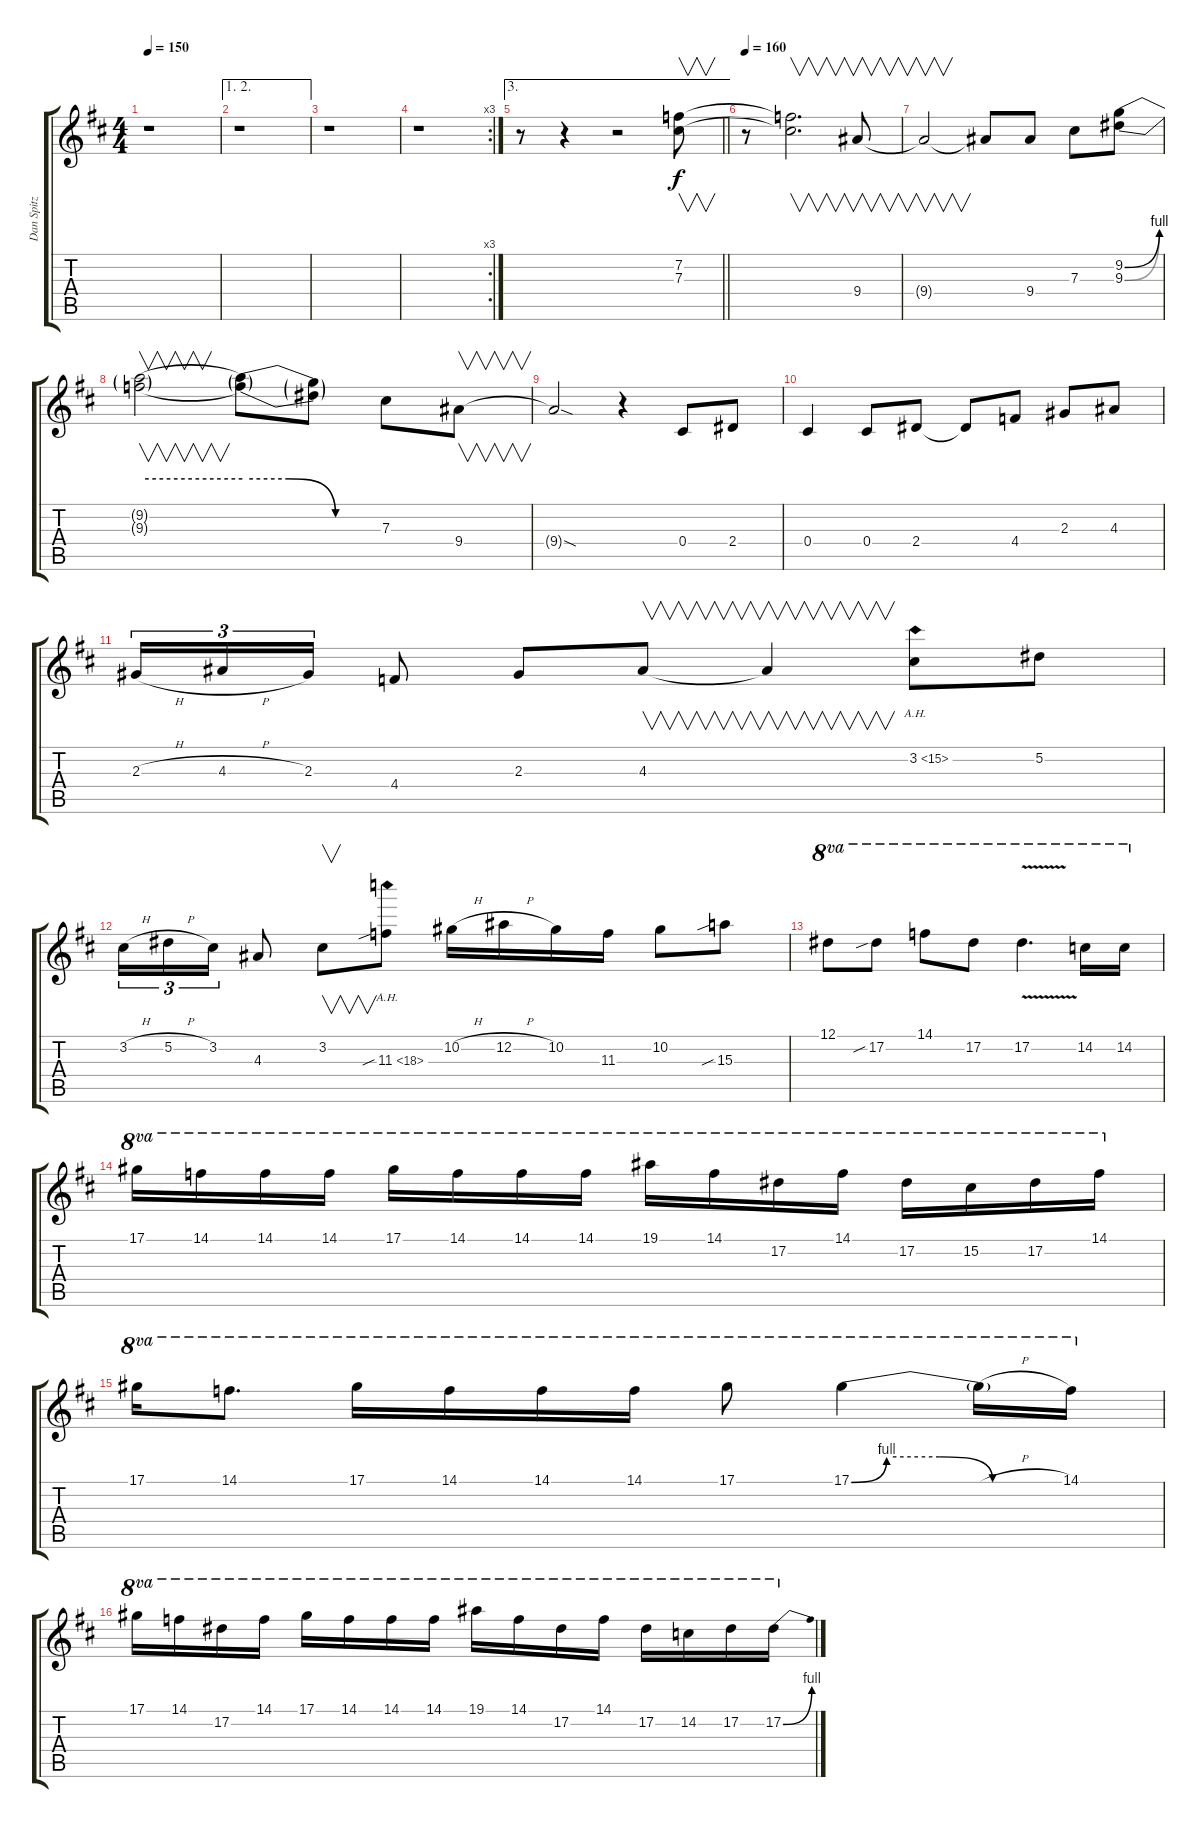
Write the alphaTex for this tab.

\track ("Dan Spitz Lead" "Dan Spitz ") {instrument distortionguitar}
\staff {score tabs}
\tuning (Eb4 Bb3 Gb3 Db3 Ab2 Eb2) {hide}
\ts (4 4)
\tempo 150
\clef g2
\ks d
r.1{dy f} |
\ae (1 2)
r.1 |
r.1 |
\rc 3
r.1 |
\ae 3
\barLineRight lightlight
r.8 r.4 r.2 (7.2 7.3).8{v} |
\tempo 160
r.8 (7.2{t} 7.3{t}).2{v d} 9.4.8{v} |
9.4{t}.2{v} 9.4{t}.8 9.4.8 7.3.8 (9.2{be (bend 0 0 60 4)} 9.3{be (bend 0 0 60 4)}).8 |
(9.2{be (hold 0 4 60 4) t} 9.3{be (hold 0 4 60 4) t}).2{v} (9.2{be (custom 0 4 20 4 40 0 60 0) t} 9.3{be (custom 0 4 20 4 40 0 60 0) t}).8 (9.2{t} 9.3{t}).8 7.3.8 9.4.8{v} |
9.4{sod t}.2 r.4 0.4.8 2.4.8 |
0.4.4 0.4.8 2.4.8 2.4{t}.8 4.4.8 2.3.8 4.3.8 |
2.3{h}.16{tu (3 2)} 4.3{h}.16{tu (3 2)} 2.3.16{tu (3 2)} 4.4.8 2.3.8 4.3.8{v} 4.3{t}.4{v} 3.2{ah 12}.8 5.2.8 |
3.2{h}.16{tu (3 2)} 5.2{h}.16{tu (3 2)} 3.2.16{tu (3 2)} 4.3.8 3.2.8{v} 11.3{ah 7 sib}.8 10.2{h}.16 12.2{h}.16 10.2.16 11.3.16 10.2.8 15.3{sib}.8 |
12.1.8{ot 8va} 17.2{sib}.8{ot 8va} 14.1.8{ot 8va} 17.2.8{ot 8va} 17.2{v}.4{d ot 8va} 14.2.16{ot 8va} 14.2.16{ot 8va} |
17.1.16{ot 8va} 14.1.16{ot 8va} 14.1.16{ot 8va} 14.1.16{ot 8va} 17.1.16{ot 8va} 14.1.16{ot 8va} 14.1.16{ot 8va} 14.1.16{ot 8va} 19.1.16{ot 8va} 14.1.16{ot 8va} 17.2.16{ot 8va} 14.1.16{ot 8va} 17.2.16{ot 8va} 15.2.16{ot 8va} 17.2.16{ot 8va} 14.1.16{ot 8va} |
17.1.16{ot 8va} 14.1.8{d ot 8va} 17.1.16{ot 8va} 14.1.16{ot 8va} 14.1.16{ot 8va} 14.1.16{ot 8va} 17.1.8{ot 8va} 17.1{be (custom 0 0 10 4 25 4 40 0 60 0)}.4{ot 8va} 17.1{h t}.16{ot 8va} 14.1.16{ot 8va} |
17.1.16{ot 8va} 14.1.16{ot 8va} 17.2.16{ot 8va} 14.1.16{ot 8va} 17.1.16{ot 8va} 14.1.16{ot 8va} 14.1.16{ot 8va} 14.1.16{ot 8va} 19.1.16{ot 8va} 14.1.16{ot 8va} 17.2.16{ot 8va} 14.1.16{ot 8va} 17.2.16{ot 8va} 14.2.16{ot 8va} 17.2.16{ot 8va} 17.2{be (bend 0 0 60 4)}.16{ot 8va}
